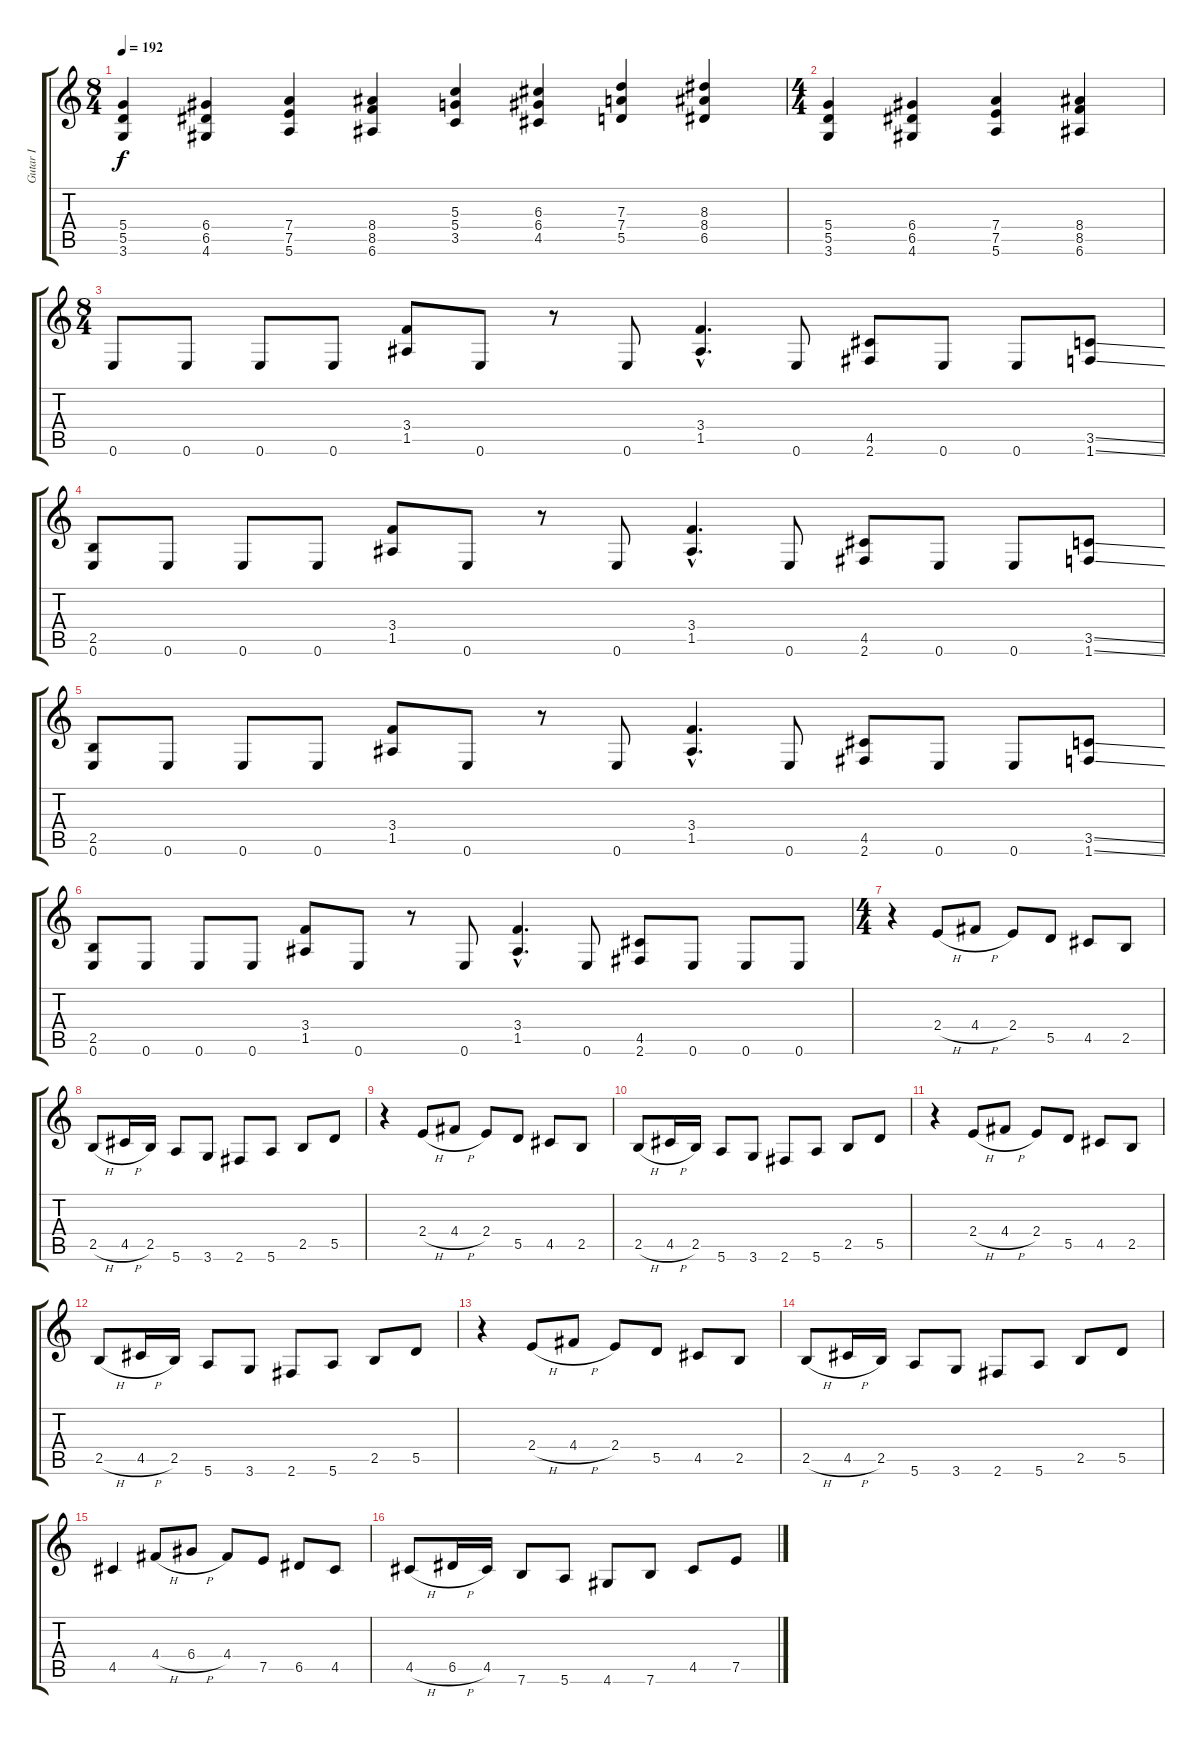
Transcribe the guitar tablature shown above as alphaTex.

\track ("Gutar I" "Gutar I") {instrument distortionguitar}
\staff {score tabs}
\tuning (E4 B3 G3 D3 A2 E2) {hide}
\ts (8 4)
\tempo 192
\clef g2
\ks c
(5.4 5.5 3.6).4{dy f} (6.4 6.5 4.6).4 (7.4 7.5 5.6).4 (8.4 8.5 6.6).4 (5.3 5.4 3.5).4 (6.3 6.4 4.5).4 (7.3 7.4 5.5).4 (8.3 8.4 6.5).4 |
\ts (4 4)
(5.4 5.5 3.6).4 (6.4 6.5 4.6).4 (7.4 7.5 5.6).4 (8.4 8.5 6.6).4 |
\ts (8 4)
0.6.8 0.6.8 0.6.8 0.6.8 (3.4 1.5).8 0.6.8 r.8 0.6.8 (3.4{hac} 1.5{hac}).4{d} 0.6.8 (4.5 2.6).8 0.6.8 0.6.8 (3.5{ss} 1.6{ss}).8 |
(2.5 0.6).8 0.6.8 0.6.8 0.6.8 (3.4 1.5).8 0.6.8 r.8 0.6.8 (3.4{hac} 1.5{hac}).4{d} 0.6.8 (4.5 2.6).8 0.6.8 0.6.8 (3.5{ss} 1.6{ss}).8 |
(2.5 0.6).8 0.6.8 0.6.8 0.6.8 (3.4 1.5).8 0.6.8 r.8 0.6.8 (3.4{hac} 1.5{hac}).4{d} 0.6.8 (4.5 2.6).8 0.6.8 0.6.8 (3.5{ss} 1.6{ss}).8 |
(2.5 0.6).8 0.6.8 0.6.8 0.6.8 (3.4 1.5).8 0.6.8 r.8 0.6.8 (3.4{hac} 1.5{hac}).4{d} 0.6.8 (4.5 2.6).8 0.6.8 0.6.8 0.6.8 |
\ts (4 4)
r.4 2.4{h}.8 4.4{h}.8 2.4.8 5.5.8 4.5.8 2.5.8 |
2.5{h}.8 4.5{h}.16 2.5.16 5.6.8 3.6.8 2.6.8 5.6.8 2.5.8 5.5.8 |
r.4 2.4{h}.8 4.4{h}.8 2.4.8 5.5.8 4.5.8 2.5.8 |
2.5{h}.8 4.5{h}.16 2.5.16 5.6.8 3.6.8 2.6.8 5.6.8 2.5.8 5.5.8 |
r.4 2.4{h}.8 4.4{h}.8 2.4.8 5.5.8 4.5.8 2.5.8 |
2.5{h}.8 4.5{h}.16 2.5.16 5.6.8 3.6.8 2.6.8 5.6.8 2.5.8 5.5.8 |
r.4 2.4{h}.8 4.4{h}.8 2.4.8 5.5.8 4.5.8 2.5.8 |
2.5{h}.8 4.5{h}.16 2.5.16 5.6.8 3.6.8 2.6.8 5.6.8 2.5.8 5.5.8 |
4.5.4 4.4{h}.8 6.4{h}.8 4.4.8 7.5.8 6.5.8 4.5.8 |
4.5{h}.8 6.5{h}.16 4.5.16 7.6.8 5.6.8 4.6.8 7.6.8 4.5.8 7.5.8
